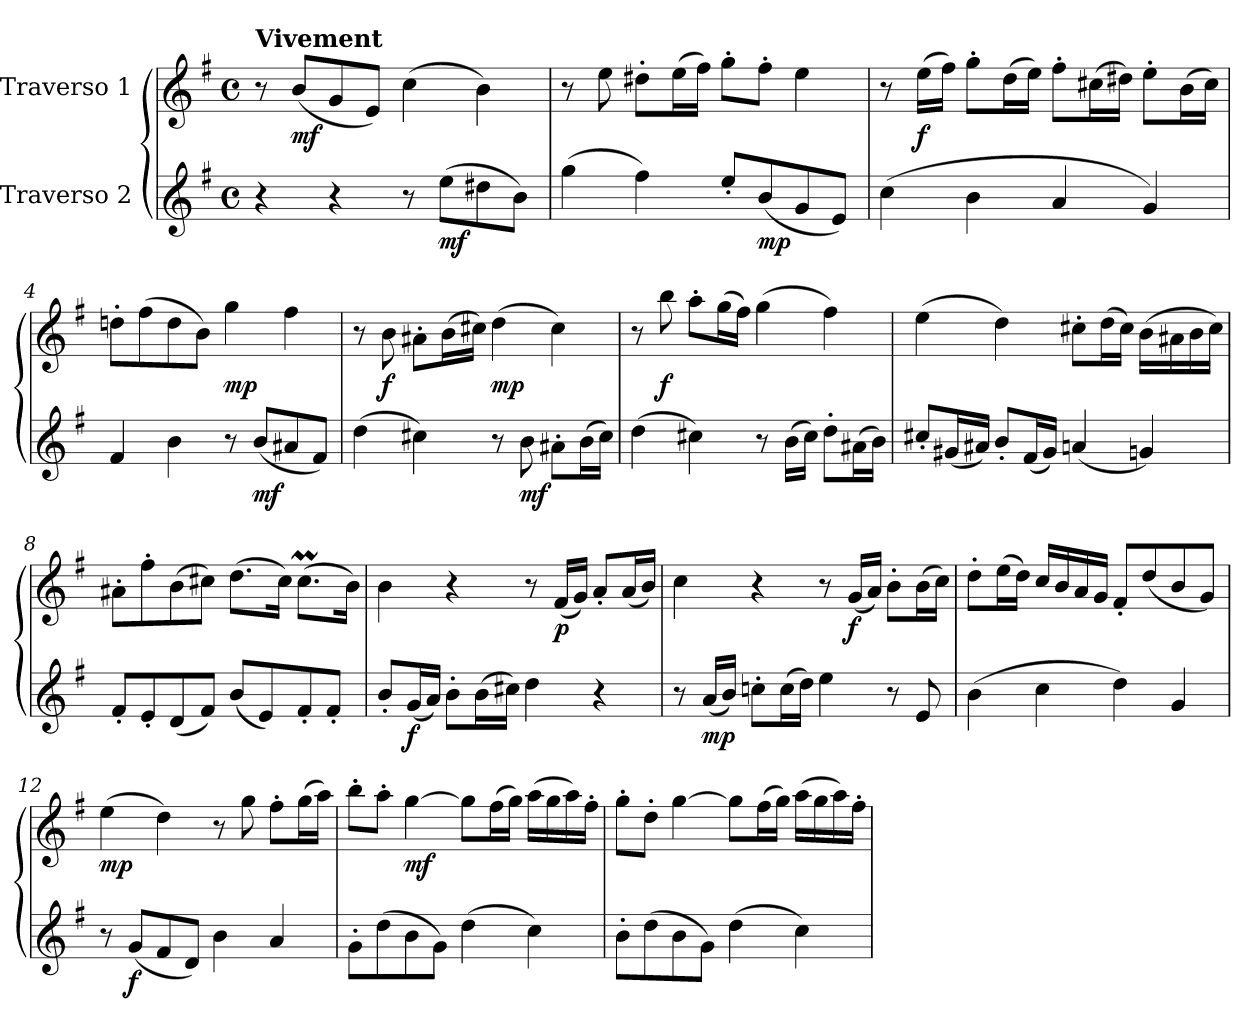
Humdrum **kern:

**kern	**dynam	**kern	**dynam
*part2	*part2	*part1	*part1
*staff2	*staff2	*staff1	*staff1
*I"Traverso 2	*	*I"Traverso 1	*
*clefG2	*	*clefG2	*
*k[f#]	*	*k[f#]	*
*G:	*	*G:	*
*M4/4	*	*M4/4	*
*met(c)	*	*met(c)	*
*MM130	*	*MM130	*
=1	=1	=1	=1
!	!	!LO:TX:a:B:t=Vivement	!
4r	.	8r	.
!	!	!	!LO:DY:b
.	.	(<8b/L	mf
4r	.	8g/	.
.	.	8e/J)	.
8r	.	(>4cc\	.
!	!LO:DY:b	!	!
(>8ee\L	mf	.	.
8dd#X\	.	4b\)	.
8b\J)	.	.	.
=2	=2	=2	=2
(>4gg\	.	8r	.
.	.	8ee\	.
4ff#\)	.	8dd#X'\L	.
.	.	(>16ee\L	.
.	.	16ff#\JJ)	.
8ee'/L	.	8gg'\L	.
!	!LO:DY:b	!	!
(<8b/	mp	8ff#'\J	.
8g/	.	4ee\	.
8e/J)	.	.	.
=3	=3	=3	=3
(>4cc\	.	8r	.
!	!	!	!LO:DY:b
.	.	(>16ee\LL	f
.	.	16ff#\JJ)	.
4b\	.	8gg'\L	.
.	.	(>16dd\L	.
.	.	16ee\JJ)	.
4a/	.	8ff#'\L	.
.	.	(>16cc#X\L	.
.	.	16dd#X\JJ)	.
4g/)	.	8ee'\L	.
.	.	(>16b\L	.
.	.	16cc#\JJ)	.
!!LO:LB:g=z
=4	=4	=4	=4
4f#/	.	8ddn'\L	.
.	.	(>8ff#\	.
4b\	.	8dd\	.
.	.	8b\J)	.
!	!	!	!LO:DY:b
8r	.	4gg\	mp
!	!LO:DY:b	!	!
(<8b/L	mf	.	.
8a#X/	.	4ff#\	.
8f#/J)	.	.	.
=5	=5	=5	=5
(>4dd\	.	8r	.
!	!	!	!LO:DY:b
.	.	8b\	f
4cc#X\)	.	8a#X'\L	.
.	.	(>16b\L	.
.	.	16cc#X\JJ)	.
!	!	!	!LO:DY:b
8r	.	(>4dd\	mp
!	!LO:DY:b	!	!
8b\	mf	.	.
8a#X'\L	.	4cc#\)	.
(>16b\L	.	.	.
16cc#\JJ)	.	.	.
=6	=6	=6	=6
(>4dd\	.	8r	.
!	!	!	!LO:DY:b
.	.	8bb\	f
4cc#X\)	.	8aa'\L	.
.	.	(>16gg\L	.
.	.	16ff#\JJ)	.
8r	.	(>4gg\	.
(>16b\LL	.	.	.
16cc#\JJ)	.	.	.
8dd'\L	.	4ff#\)	.
(>16a#X\L	.	.	.
16b\JJ)	.	.	.
!!LO:LB:g=z
=7	=7	=7	=7
8cc#X'/L	.	(>4ee\	.
(<16g#X/L	.	.	.
16a#X/JJ)	.	.	.
8b'/L	.	4dd\)	.
(<16f#/L	.	.	.
16g#/JJ)	.	.	.
(<4an/	.	8cc#X'\L	.
.	.	(>16dd\L	.
.	.	16cc#\JJ)	.
4gn/)	.	(>16b\LL	.
.	.	16a#X\	.
.	.	16b\	.
.	.	16cc#\JJ)	.
=8	=8	=8	=8
8f#'/L	.	8a#X'\L	.
8e'/	.	8ff#'\	.
(<8d/	.	(>8b\	.
8f#/J)	.	8cc#X\J)	.
(<8b/L	.	(>8.dd\L	.
8e/)	.	.	.
.	.	16cc#\Jk)	.
8f#'/	.	(>8.cc#m\L	.
8f#'/J	.	.	.
.	.	16b\Jk)	.
=9	=9	=9	=9
8b'/L	.	4b\	.
!	!LO:DY:b	!	!
(<16g/L	f	.	.
16a/JJ)	.	.	.
8b'\L	.	4r	.
(>16b\L	.	.	.
16cc#X\JJ)	.	.	.
4dd\	.	8r	.
!	!	!	!LO:DY:b
.	.	(<16f#/LL	p
.	.	16g/JJ)	.
4r	.	8a'/L	.
.	.	(<16a/L	.
.	.	16b/JJ)	.
!!LO:PB:g=z
=10	=10	=10	=10
8r	.	4cc\	.
!	!LO:DY:b	!	!
(<16a/LL	mp	.	.
16b/JJ)	.	.	.
8ccn'\L	.	4r	.
(>16cc\L	.	.	.
16dd\JJ)	.	.	.
4ee\	.	8r	.
!	!	!	!LO:DY:b
.	.	(<16g/LL	f
.	.	16a/JJ)	.
8r	.	8b'\L	.
8e/	.	(>16b\L	.
.	.	16cc\JJ)	.
=11	=11	=11	=11
(>4b\	.	8dd'\L	.
.	.	(>16ee\L	.
.	.	16dd\JJ)	.
4cc\	.	16cc/LL	.
.	.	16b/	.
.	.	16a/	.
.	.	16g/JJ	.
4dd\)	.	8f#'/L	.
.	.	(<8dd/	.
4g/	.	8b/	.
.	.	8g/J)	.
=12	=12	=12	=12
!	!	!	!LO:DY:b
8r	.	(>4ee\	mp
!	!LO:DY:b	!	!
(<8g/L	f	.	.
8f#/	.	4dd\)	.
8d/J)	.	.	.
4b\	.	8r	.
.	.	8gg\	.
4a/	.	8ff#'\L	.
.	.	(>16gg\L	.
.	.	16aa\JJ)	.
=13	=13	=13	=13
8g'\L	.	8bb'\L	.
(>8dd\	.	8aa'\J	.
!	!	!	!LO:DY:b
8b\	.	[4gg\	mf
8g\J)	.	.	.
(>4dd\	.	8gg\L]	.
.	.	(>16ff#\L	.
.	.	16gg\JJ)	.
4cc\)	.	(>16aa\LL	.
.	.	16gg\	.
.	.	16aa\)	.
.	.	16ff#'\JJ	.
!!LO:LB:g=z
=14	=14	=14	=14
8b'\L	.	8gg'\L	.
(>8dd\	.	8dd'\J	.
8b\	.	[4gg\	.
8g\J)	.	.	.
(>4dd\	.	8gg\L]	.
.	.	(>16ff#\L	.
.	.	16gg\JJ)	.
4cc\)	.	(>16aa\LL	.
.	.	16gg\	.
.	.	16aa\)	.
.	.	16ff#'\JJ	.
=	=	=	=
*-	*-	*-	*-
